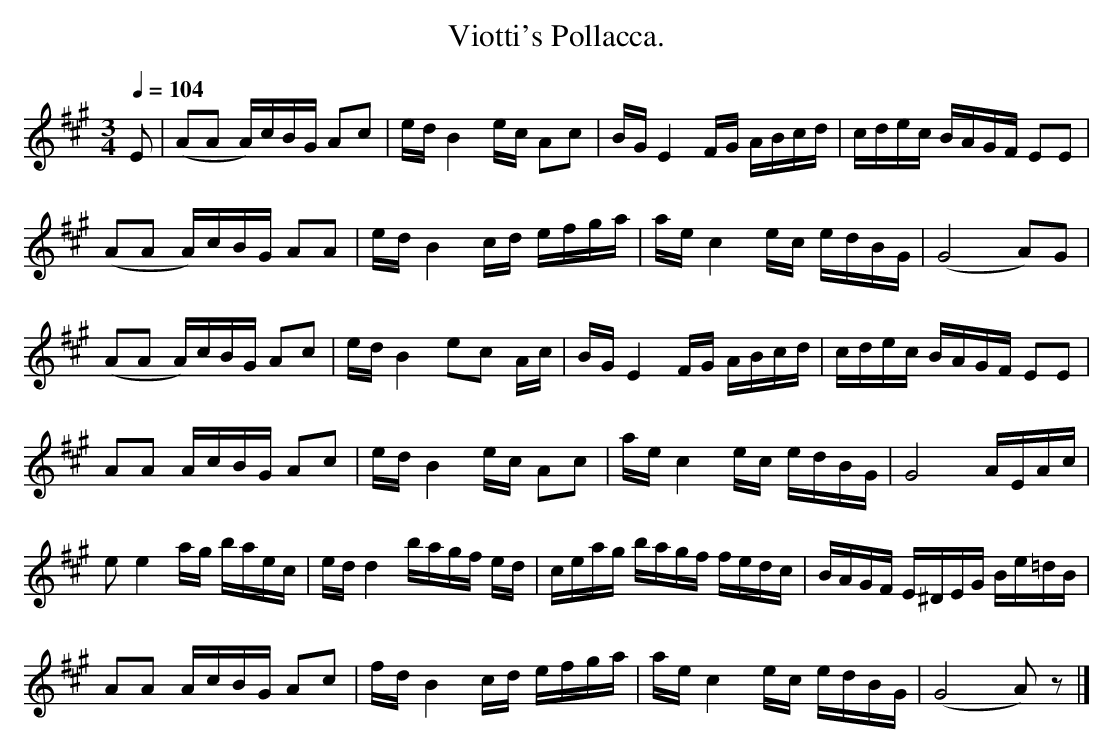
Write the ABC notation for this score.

X:1
T:Viotti's Pollacca.
M:3/4
L:1/16
Q:1/4=104
K:A
E2|(A2A2 A)cBG A2c2|ed B4 ec A2c2|BG E4   FG ABcd| cdec BAGF  E2E2 |
   (A2A2 A)cBG A2A2|ed B4 cd efga|ae c4   ec edBG|(G8         A2)G2 |
   (A2A2 A)cBG A2c2|ed B4 e2c2 Ac|BG E4   FG ABcd| cdec BAGF  E2E2 |
    A2A2 AcBG A2c2|ed B4 ec A2c2|ae c4   ec edBG| G8         AEAc |
    e2e4    ag baec|ed d4 bagf ed|ceag bagf fedc| BAGF E^DEG Be=dB |
    A2A2 AcBG A2c2|fd B4 cd efga|ae c4   ec edBG|(G8         A2)z2|]
